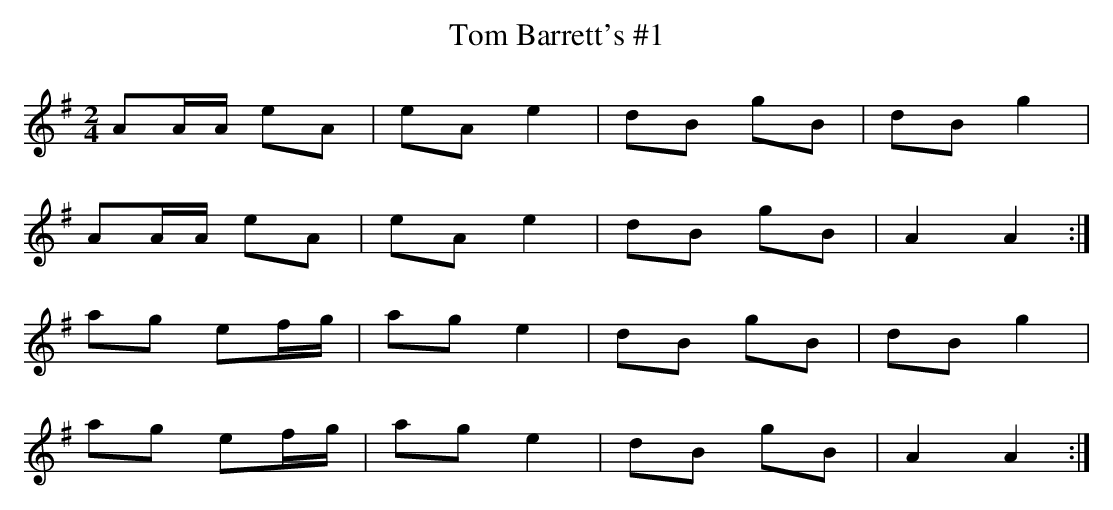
X:1
T: Tom Barrett's #1
L: 1/8
M: 2/4
K: Ador
AA/A/ eA|eA e2|dB gB|dB g2|
AA/A/ eA|eA e2|dB gB|A2 A2 :|
ag ef/g/|ag e2|dB gB|dB g2|
ag ef/g/|ag e2|dB gB|A2 A2 :|
